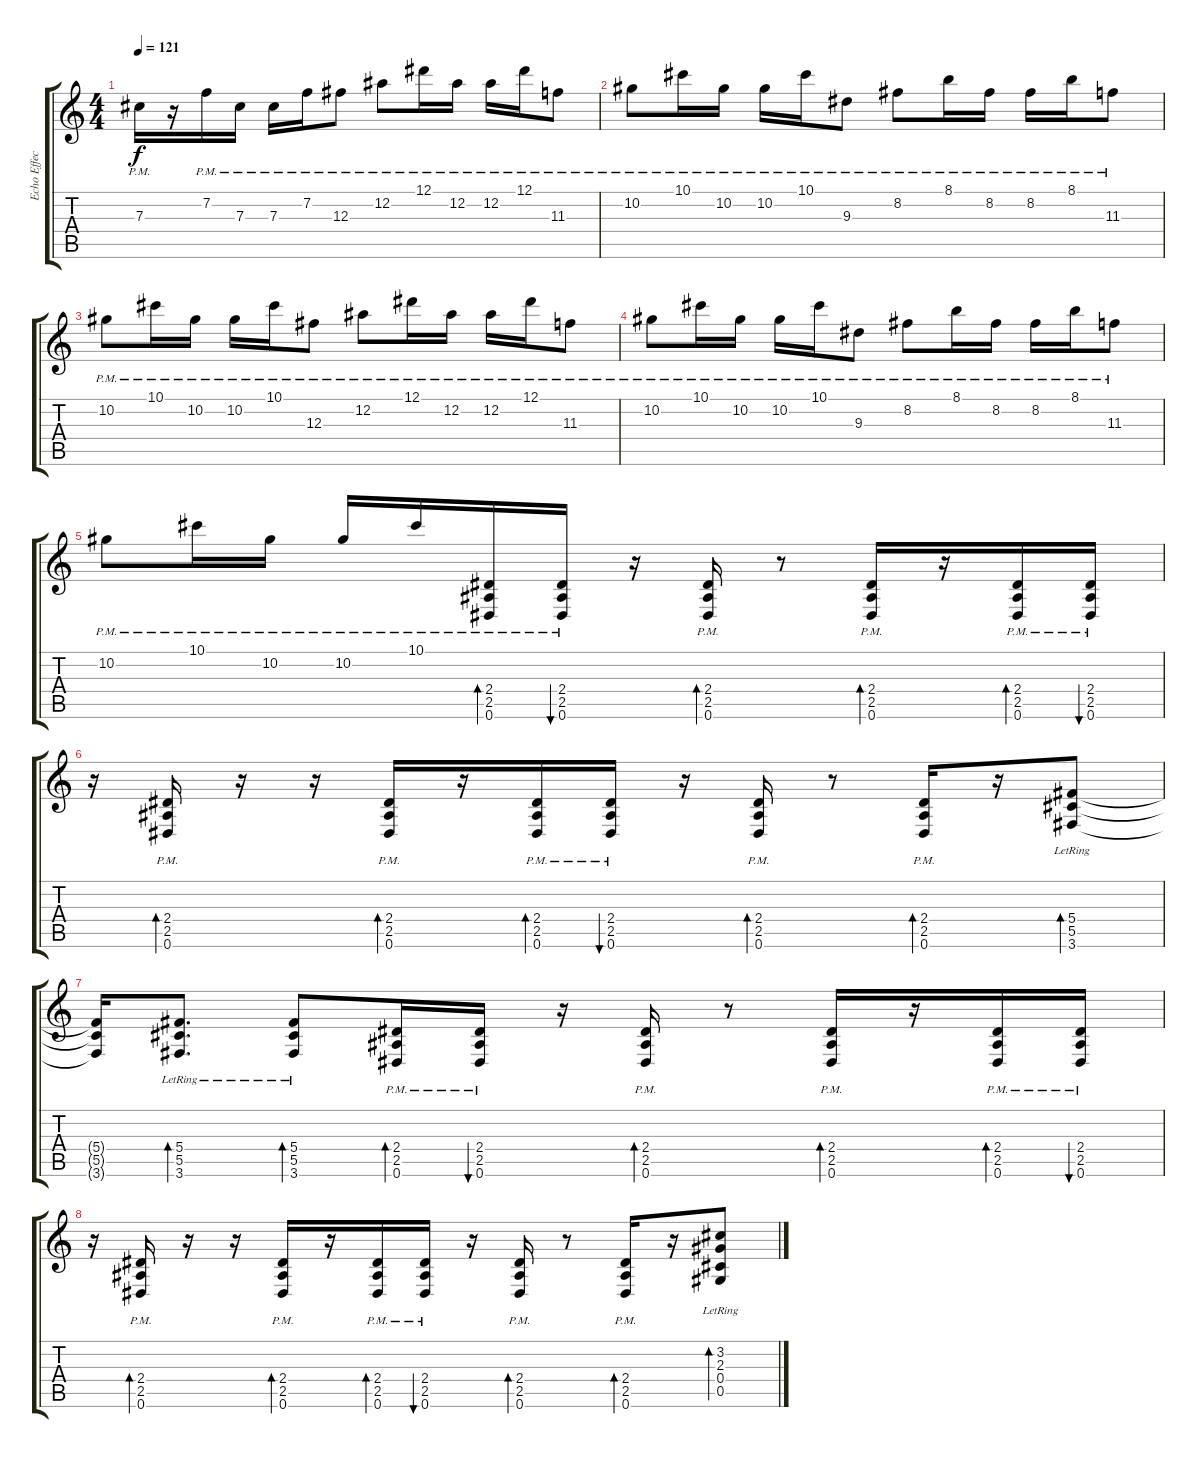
\track ("Echo Effect2" "Echo Effec") {instrument electricguitarjazz}
\staff {score tabs}
\tuning (Eb4 Bb3 Gb3 Db3 Ab2 Eb2) {hide}
\ts (4 4)
\tempo 121
\clef g2
\ks c
7.3{pm}.16{dy f} r.16 7.2{pm}.16 7.3{pm}.16 7.3{pm}.16 7.2{pm}.16 12.3{pm}.8 12.2{pm}.8 12.1{pm}.16 12.2{pm}.16 12.2{pm}.16 12.1{pm}.16 11.3{pm}.8 |
10.2{pm}.8 10.1{pm}.16 10.2{pm}.16 10.2{pm}.16 10.1{pm}.16 9.3{pm}.8 8.2{pm}.8 8.1{pm}.16 8.2{pm}.16 8.2{pm}.16 8.1{pm}.16 11.3{pm}.8 |
10.2{pm}.8 10.1{pm}.16 10.2{pm}.16 10.2{pm}.16 10.1{pm}.16 12.3{pm}.8 12.2{pm}.8 12.1{pm}.16 12.2{pm}.16 12.2{pm}.16 12.1{pm}.16 11.3{pm}.8 |
10.2{pm}.8 10.1{pm}.16 10.2{pm}.16 10.2{pm}.16 10.1{pm}.16 9.3{pm}.8 8.2{pm}.8 8.1{pm}.16 8.2{pm}.16 8.2{pm}.16 8.1{pm}.16 11.3{pm}.8 |
10.2{pm}.8 10.1{pm}.16 10.2{pm}.16 10.2{pm}.16 10.1{pm}.16 (2.4{pm} 2.5{pm} 0.6{pm}).16{bd 60} (2.4{pm} 2.5{pm} 0.6{pm}).16{bu 60} r.16 (2.4{pm} 2.5{pm} 0.6{pm}).16{bd 60} r.8 (2.4{pm} 2.5{pm} 0.6{pm}).16{bd 60} r.16 (2.4{pm} 2.5{pm} 0.6{pm}).16{bd 60} (2.4{pm} 2.5{pm} 0.6{pm}).16{bu 60} |
r.16 (2.4{pm} 2.5{pm} 0.6{pm}).16{bd 60} r.16 r.16 (2.4{pm} 2.5{pm} 0.6{pm}).16{bd 60} r.16 (2.4{pm} 2.5{pm} 0.6{pm}).16{bd 60} (2.4{pm} 2.5{pm} 0.6{pm}).16{bu 60} r.16 (2.4{pm} 2.5{pm} 0.6{pm}).16{bd 60} r.8 (2.4{pm} 2.5{pm} 0.6{pm}).16{bd 60} r.16 (5.4{lr} 5.5{lr} 3.6{lr}).8{bd 60} |
(5.4{t} 5.5{t} 3.6{t}).16 (5.4{lr} 5.5{lr} 3.6{lr}).8{d bd 60} (5.4{lr} 5.5{lr} 3.6{lr}).8{bd 60} (2.4{pm} 2.5{pm} 0.6{pm}).16{bd 60} (2.4{pm} 2.5{pm} 0.6{pm}).16{bu 60} r.16 (2.4{pm} 2.5{pm} 0.6{pm}).16{bd 60} r.8 (2.4{pm} 2.5{pm} 0.6{pm}).16{bd 60} r.16 (2.4{pm} 2.5{pm} 0.6{pm}).16{bd 60} (2.4{pm} 2.5{pm} 0.6{pm}).16{bu 60} |
r.16 (2.4{pm} 2.5{pm} 0.6{pm}).16{bd 60} r.16 r.16 (2.4{pm} 2.5{pm} 0.6{pm}).16{bd 60} r.16 (2.4{pm} 2.5{pm} 0.6{pm}).16{bd 60} (2.4{pm} 2.5{pm} 0.6{pm}).16{bu 60} r.16 (2.4{pm} 2.5{pm} 0.6{pm}).16{bd 60} r.8 (2.4{pm} 2.5{pm} 0.6{pm}).16{bd 60} r.16 (3.2{lr} 2.3{lr} 0.4{lr} 0.5{lr}).8{bd 60}
